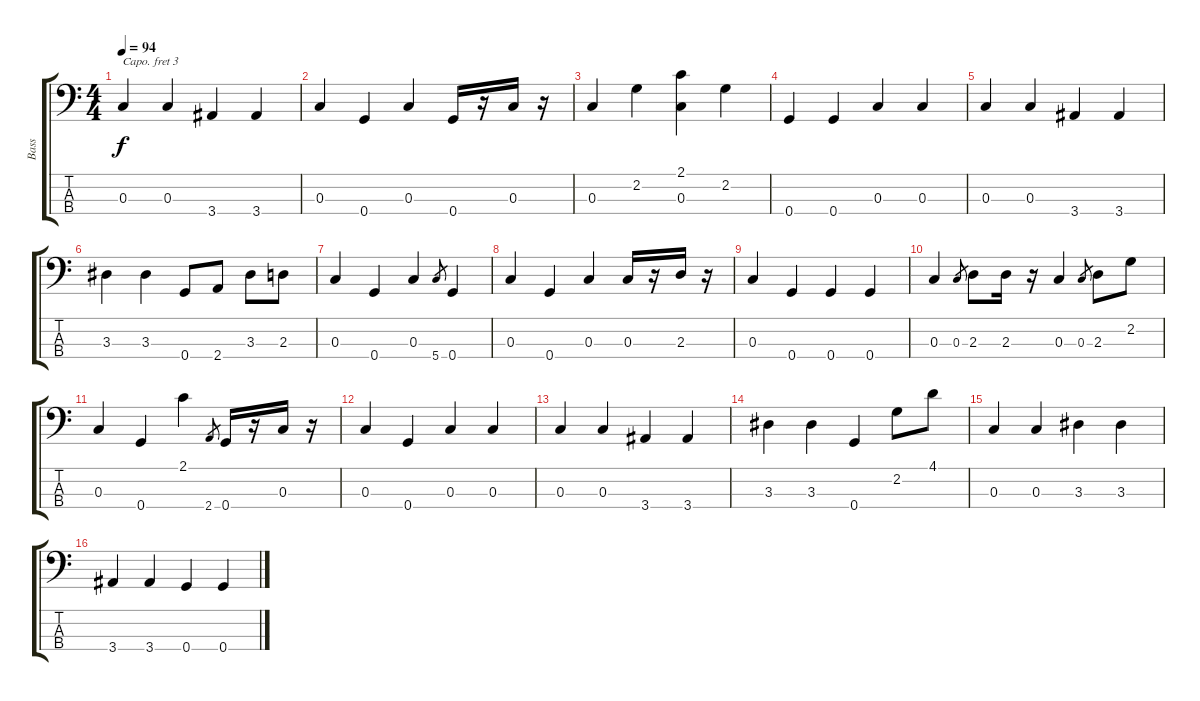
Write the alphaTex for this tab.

\track ("Bass" "Bass") {instrument acousticbass}
\staff {score tabs}
\capo 3
\tuning (G2 D2 A1 E1) {hide}
\ts (4 4)
\tempo 94
\clef f4
\ks c
0.3.4{dy f} 0.3.4 3.4.4 3.4.4 |
0.3.4 0.4.4 0.3.4 0.4.16 r.16 0.3.16 r.16 |
0.3.4 2.2.4 (2.1 0.3).4 2.2.4 |
0.4.4 0.4.4 0.3.4 0.3.4 |
0.3.4 0.3.4 3.4.4 3.4.4 |
3.3.4 3.3.4 0.4.8 2.4.8 3.3.8 2.3.8 |
0.3.4 0.4.4 0.3.4 5.4.8{gr} 0.4.4 |
0.3.4 0.4.4 0.3.4 0.3.16 r.16 2.3.16 r.16 |
0.3.4 0.4.4 0.4.4 0.4.4 |
0.3.4 0.3.8{gr} 2.3.8 2.3.16 r.16 0.3.4 0.3.8{gr} 2.3.8 2.2.8 |
0.3.4 0.4.4 2.1.4 2.4.8{gr} 0.4.16 r.16 0.3.16 r.16 |
0.3.4 0.4.4 0.3.4 0.3.4 |
0.3.4 0.3.4 3.4.4 3.4.4 |
3.3.4 3.3.4 0.4.4 2.2.8 4.1.8 |
0.3.4 0.3.4 3.3.4 3.3.4 |
3.4.4 3.4.4 0.4.4 0.4.4
